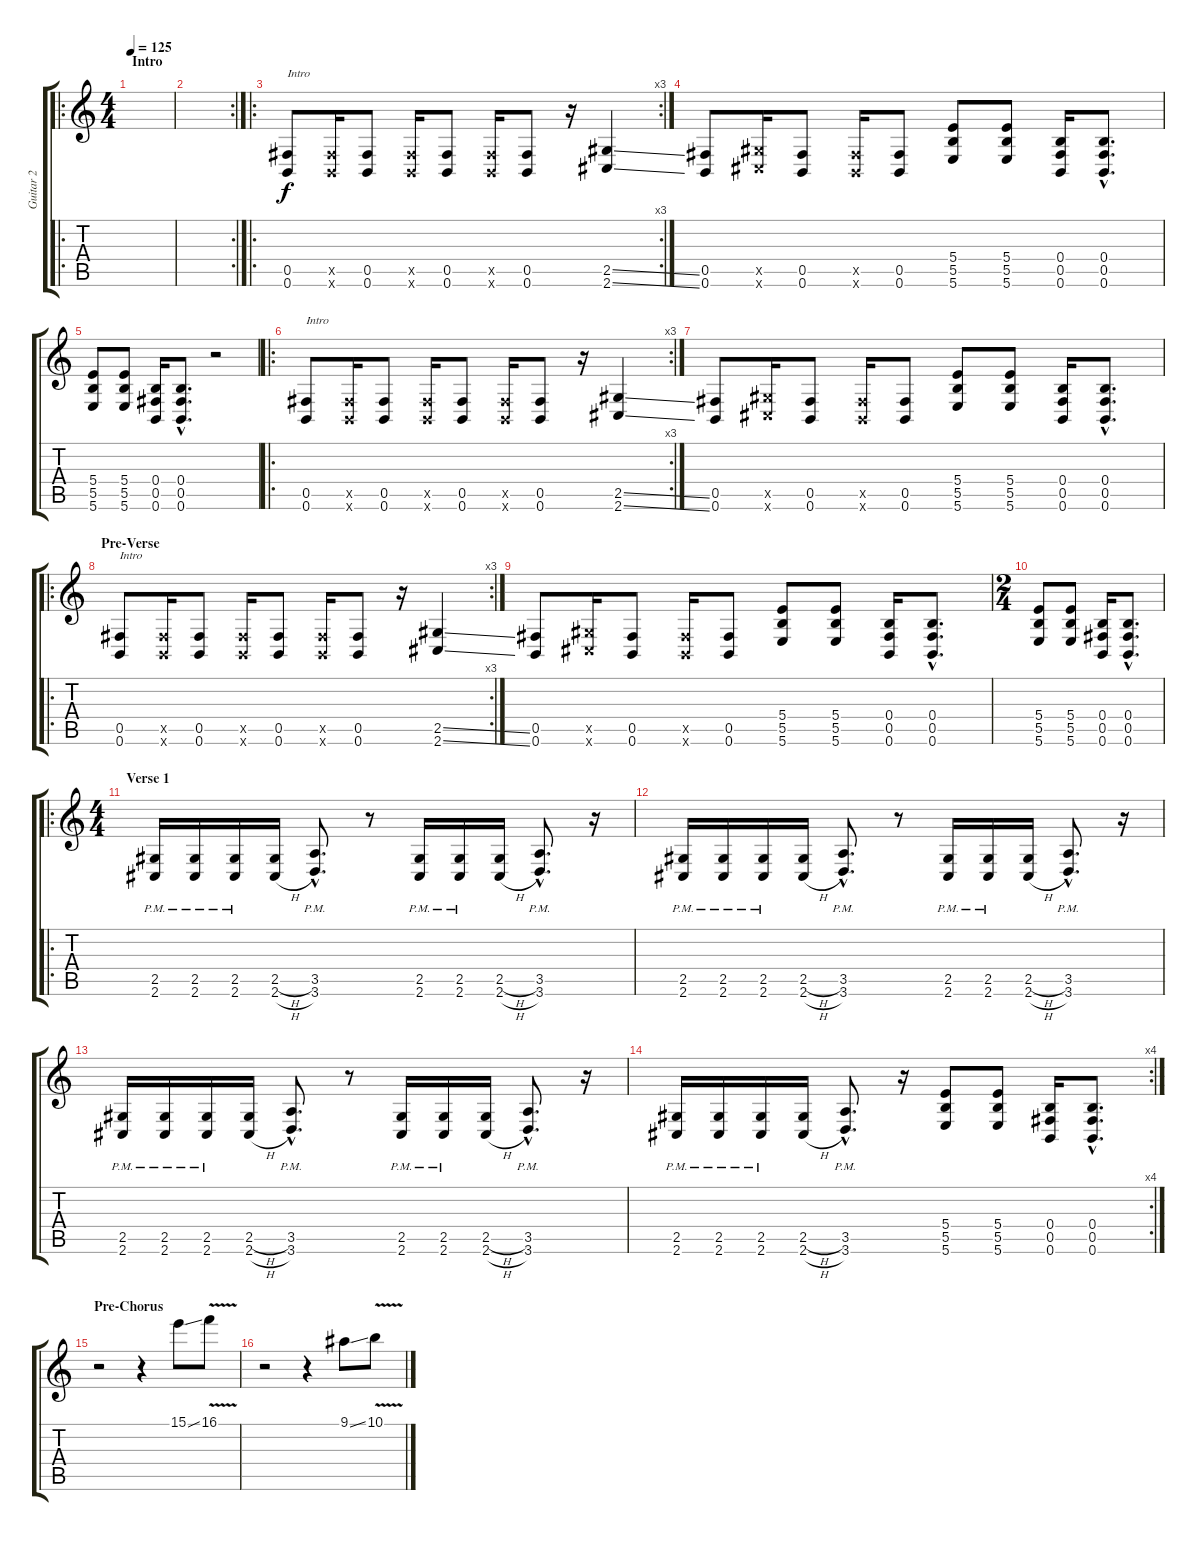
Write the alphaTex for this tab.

\track ("Guitar 2" "Guitar 2") {instrument distortionguitar}
\staff {score tabs}
\tuning (Db4 Ab3 E3 B2 Gb2 B1) {hide}
\ro
\ts (4 4)
\section ("" "Intro")
\tempo 125
\clef g2
\ks c
|
\rc 2
|
\ro
\rc 3
(0.5 0.6).8{txt "Intro"} (0.5{x} 0.6{x}).16 (0.5 0.6).8 (0.5{x} 0.6{x}).16 (0.5 0.6).8 (0.5{x} 0.6{x}).16 (0.5 0.6).8 r.16 (2.5{ss} 2.6{ss}).4 |
(0.5 0.6).8 (2.5{x} 2.6{x}).16 (0.5 0.6).8 (0.5{x} 0.6{x}).16 (0.5 0.6).8 (5.4 5.5 5.6).8 (5.4 5.5 5.6).8 (0.4 0.5 0.6).16 (0.4{hac} 0.5{hac} 0.6{hac}).8{d} |
(5.4 5.5 5.6).8 (5.4 5.5 5.6).8 (0.4 0.5 0.6).16 (0.4{hac} 0.5{hac} 0.6{hac}).8{d} r.2 |
\ro
\rc 3
(0.5 0.6).8{txt "Intro"} (0.5{x} 0.6{x}).16 (0.5 0.6).8 (0.5{x} 0.6{x}).16 (0.5 0.6).8 (0.5{x} 0.6{x}).16 (0.5 0.6).8 r.16 (2.5{ss} 2.6{ss}).4 |
(0.5 0.6).8 (2.5{x} 2.6{x}).16 (0.5 0.6).8 (0.5{x} 0.6{x}).16 (0.5 0.6).8 (5.4 5.5 5.6).8 (5.4 5.5 5.6).8 (0.4 0.5 0.6).16 (0.4{hac} 0.5{hac} 0.6{hac}).8{d} |
\ro
\rc 3
\section ("" "Pre-Verse")
(0.5 0.6).8{txt "Intro"} (0.5{x} 0.6{x}).16 (0.5 0.6).8 (0.5{x} 0.6{x}).16 (0.5 0.6).8 (0.5{x} 0.6{x}).16 (0.5 0.6).8 r.16 (2.5{ss} 2.6{ss}).4 |
(0.5 0.6).8 (2.5{x} 2.6{x}).16 (0.5 0.6).8 (0.5{x} 0.6{x}).16 (0.5 0.6).8 (5.4 5.5 5.6).8 (5.4 5.5 5.6).8 (0.4 0.5 0.6).16 (0.4{hac} 0.5{hac} 0.6{hac}).8{d} |
\ts (2 4)
(5.4 5.5 5.6).8 (5.4 5.5 5.6).8 (0.4 0.5 0.6).16 (0.4{hac} 0.5{hac} 0.6{hac}).8{d} |
\ro
\ts (4 4)
\section ("" "Verse 1")
(2.5{pm} 2.6{pm}).16 (2.5{pm} 2.6{pm}).16 (2.5{pm} 2.6{pm}).16 (2.5{h} 2.6{h}).16 (3.5{hac pm} 3.6{hac pm}).8{d} r.8 (2.5{pm} 2.6{pm}).16 (2.5{pm} 2.6{pm}).16 (2.5{h} 2.6{h}).16 (3.5{hac pm} 3.6{hac pm}).8{d} r.16 |
(2.5{pm} 2.6{pm}).16 (2.5{pm} 2.6{pm}).16 (2.5{pm} 2.6{pm}).16 (2.5{h} 2.6{h}).16 (3.5{hac pm} 3.6{hac pm}).8{d} r.8 (2.5{pm} 2.6{pm}).16 (2.5{pm} 2.6{pm}).16 (2.5{h} 2.6{h}).16 (3.5{hac pm} 3.6{hac pm}).8{d} r.16 |
(2.5{pm} 2.6{pm}).16 (2.5{pm} 2.6{pm}).16 (2.5{pm} 2.6{pm}).16 (2.5{h} 2.6{h}).16 (3.5{hac pm} 3.6{hac pm}).8{d} r.8 (2.5{pm} 2.6{pm}).16 (2.5{pm} 2.6{pm}).16 (2.5{h} 2.6{h}).16 (3.5{hac pm} 3.6{hac pm}).8{d} r.16 |
\rc 4
(2.5{pm} 2.6{pm}).16 (2.5{pm} 2.6{pm}).16 (2.5{pm} 2.6{pm}).16 (2.5{h} 2.6{h}).16 (3.5{hac pm} 3.6{hac pm}).8{d} r.16 (5.4 5.5 5.6).8 (5.4 5.5 5.6).8 (0.4 0.5 0.6).16 (0.4{hac} 0.5{hac} 0.6{hac}).8{d} |
\section ("" "Pre-Chorus")
r.2 r.4 15.1{ss}.8 16.1{v}.8 |
r.2 r.4 9.1{ss}.8 10.1{v}.8
